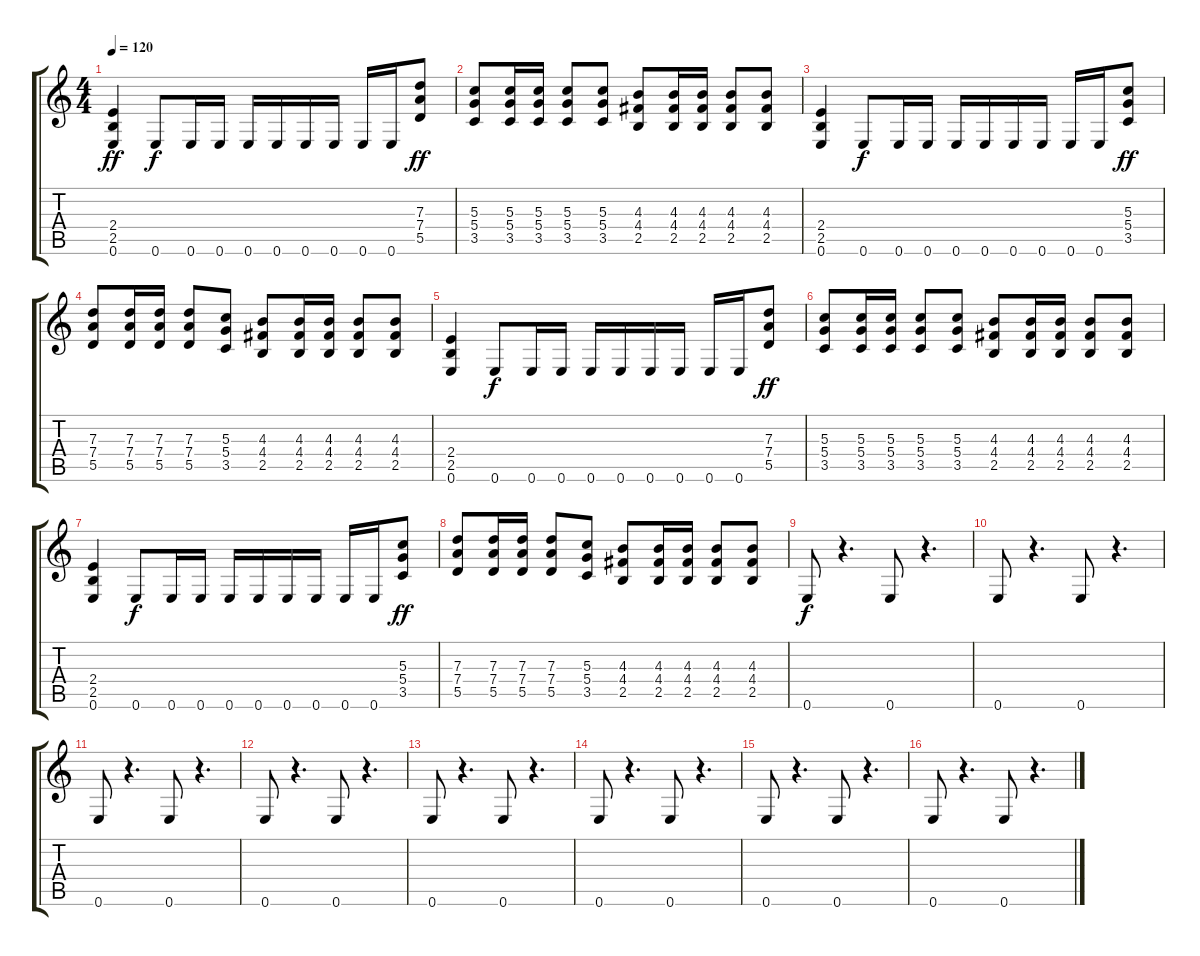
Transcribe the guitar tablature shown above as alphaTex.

\track "" {instrument overdrivenguitar}
\staff {score tabs}
\tuning (E4 B3 G3 D3 A2 E2) {hide}
\ts (4 4)
\tempo 120
\clef g2
\ks c
(2.4 2.5 0.6).4{dy ff} 0.6.8{dy f} 0.6.16 0.6.16 0.6.16 0.6.16 0.6.16 0.6.16 0.6.16 0.6.16 (7.3 7.4 5.5).8{dy ff} |
(5.3 5.4 3.5).8 (5.3 5.4 3.5).16 (5.3 5.4 3.5).16 (5.3 5.4 3.5).8 (5.3 5.4 3.5).8 (4.3 4.4 2.5).8 (4.3 4.4 2.5).16 (4.3 4.4 2.5).16 (4.3 4.4 2.5).8 (4.3 4.4 2.5).8 |
(2.4 2.5 0.6).4 0.6.8{dy f} 0.6.16 0.6.16 0.6.16 0.6.16 0.6.16 0.6.16 0.6.16 0.6.16 (5.3 5.4 3.5).8{dy ff} |
(7.3 7.4 5.5).8 (7.3 7.4 5.5).16 (7.3 7.4 5.5).16 (7.3 7.4 5.5).8 (5.3 5.4 3.5).8 (4.3 4.4 2.5).8 (4.3 4.4 2.5).16 (4.3 4.4 2.5).16 (4.3 4.4 2.5).8 (4.3 4.4 2.5).8 |
(2.4 2.5 0.6).4 0.6.8{dy f} 0.6.16 0.6.16 0.6.16 0.6.16 0.6.16 0.6.16 0.6.16 0.6.16 (7.3 7.4 5.5).8{dy ff} |
(5.3 5.4 3.5).8 (5.3 5.4 3.5).16 (5.3 5.4 3.5).16 (5.3 5.4 3.5).8 (5.3 5.4 3.5).8 (4.3 4.4 2.5).8 (4.3 4.4 2.5).16 (4.3 4.4 2.5).16 (4.3 4.4 2.5).8 (4.3 4.4 2.5).8 |
(2.4 2.5 0.6).4 0.6.8{dy f} 0.6.16 0.6.16 0.6.16 0.6.16 0.6.16 0.6.16 0.6.16 0.6.16 (5.3 5.4 3.5).8{dy ff} |
(7.3 7.4 5.5).8 (7.3 7.4 5.5).16 (7.3 7.4 5.5).16 (7.3 7.4 5.5).8 (5.3 5.4 3.5).8 (4.3 4.4 2.5).8 (4.3 4.4 2.5).16 (4.3 4.4 2.5).16 (4.3 4.4 2.5).8 (4.3 4.4 2.5).8 |
0.6.8{dy f} r.4{d} 0.6.8 r.4{d} |
0.6.8 r.4{d} 0.6.8 r.4{d} |
0.6.8 r.4{d} 0.6.8 r.4{d} |
0.6.8 r.4{d} 0.6.8 r.4{d} |
0.6.8 r.4{d} 0.6.8 r.4{d} |
0.6.8 r.4{d} 0.6.8 r.4{d} |
0.6.8 r.4{d} 0.6.8 r.4{d} |
0.6.8 r.4{d} 0.6.8 r.4{d}
